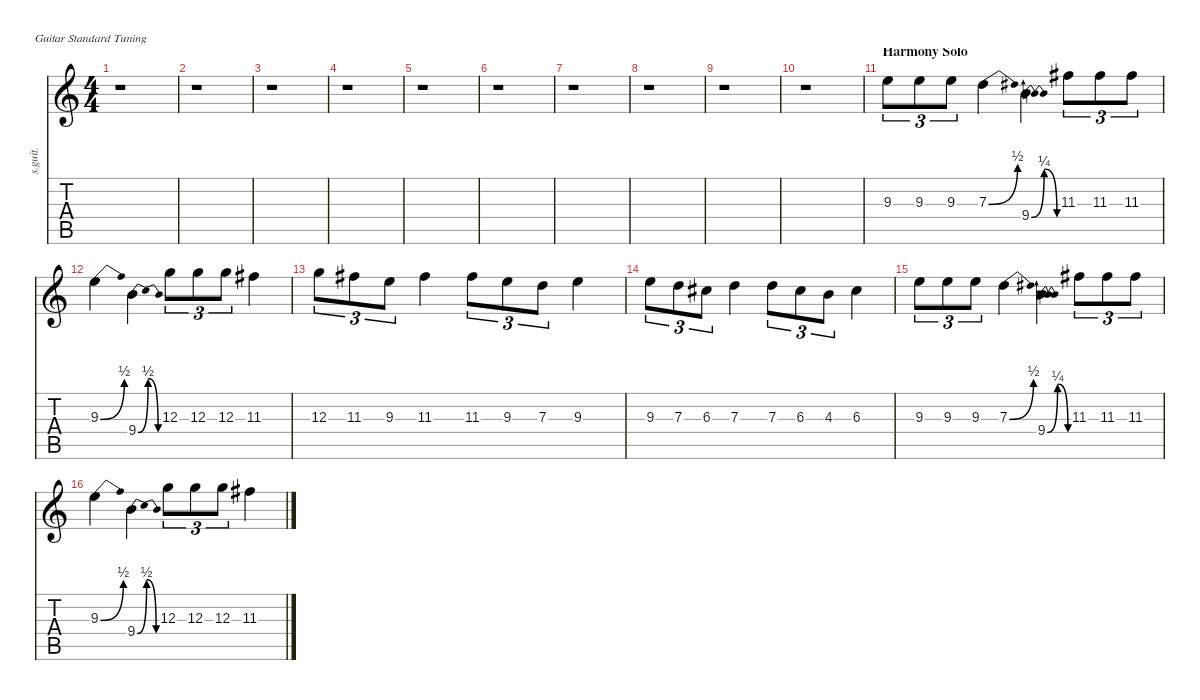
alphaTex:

\defaultSystemsLayout 4
\hideDynamics
\bracketExtendMode nobrackets
\track ("Extra Harmony Guitar" "s.guit.") {instrument distortionguitar}
\staff {score tabs}
\tuning (E4 B3 G3 D3 A2 E2)
\ts (4 4)
\tempo (220 hide)
\clef g2
\ks c
r.1{dy ff} |
r.1 |
r.1 |
r.1 |
r.1 |
r.1 |
r.1 |
r.1 |
r.1 |
r.1 |
\section ("" "Harmony Solo")
9.3.8{tu (3 2) lyrics (0 "") lyrics (1 "") lyrics (2 "") lyrics (3 "") lyrics (4 "") dy fff} 9.3.8{tu (3 2) lyrics (0 "") lyrics (1 "") lyrics (2 "") lyrics (3 "") lyrics (4 "")} 9.3.8{tu (3 2) lyrics (0 "") lyrics (1 "") lyrics (2 "") lyrics (3 "") lyrics (4 "")} 7.3{be (bend 0 0 15 2)}.4{lyrics (0 "") lyrics (1 "") lyrics (2 "") lyrics (3 "") lyrics (4 "")} 9.4{be (bendrelease 0 0 30 1 30 1 60 0)}.4{lyrics (0 "") lyrics (1 "") lyrics (2 "") lyrics (3 "") lyrics (4 "")} 11.3{acc #}.8{tu (3 2) lyrics (0 "") lyrics (1 "") lyrics (2 "") lyrics (3 "") lyrics (4 "")} 11.3{acc #}.8{tu (3 2) lyrics (0 "") lyrics (1 "") lyrics (2 "") lyrics (3 "") lyrics (4 "")} 11.3{acc #}.8{tu (3 2) lyrics (0 "") lyrics (1 "") lyrics (2 "") lyrics (3 "") lyrics (4 "")} |
9.3{be (bend 0 0 15 2)}.4{lyrics (0 "") lyrics (1 "") lyrics (2 "") lyrics (3 "") lyrics (4 "")} 9.4{be (bendrelease 0 0 30 2 30 2 60 0)}.4{lyrics (0 "") lyrics (1 "") lyrics (2 "") lyrics (3 "") lyrics (4 "")} 12.3.8{tu (3 2) lyrics (0 "") lyrics (1 "") lyrics (2 "") lyrics (3 "") lyrics (4 "")} 12.3.8{tu (3 2) lyrics (0 "") lyrics (1 "") lyrics (2 "") lyrics (3 "") lyrics (4 "")} 12.3.8{tu (3 2) lyrics (0 "") lyrics (1 "") lyrics (2 "") lyrics (3 "") lyrics (4 "")} 11.3{acc #}.4{lyrics (0 "") lyrics (1 "") lyrics (2 "") lyrics (3 "") lyrics (4 "")} |
12.3.8{tu (3 2) lyrics (0 "") lyrics (1 "") lyrics (2 "") lyrics (3 "") lyrics (4 "")} 11.3{acc #}.8{tu (3 2) lyrics (0 "") lyrics (1 "") lyrics (2 "") lyrics (3 "") lyrics (4 "")} 9.3.8{tu (3 2) lyrics (0 "") lyrics (1 "") lyrics (2 "") lyrics (3 "") lyrics (4 "")} 11.3{acc #}.4{lyrics (0 "") lyrics (1 "") lyrics (2 "") lyrics (3 "") lyrics (4 "")} 11.3{acc #}.8{tu (3 2) lyrics (0 "") lyrics (1 "") lyrics (2 "") lyrics (3 "") lyrics (4 "")} 9.3.8{tu (3 2) lyrics (0 "") lyrics (1 "") lyrics (2 "") lyrics (3 "") lyrics (4 "")} 7.3.8{tu (3 2) lyrics (0 "") lyrics (1 "") lyrics (2 "") lyrics (3 "") lyrics (4 "")} 9.3.4{lyrics (0 "") lyrics (1 "") lyrics (2 "") lyrics (3 "") lyrics (4 "")} |
9.3.8{tu (3 2) lyrics (0 "") lyrics (1 "") lyrics (2 "") lyrics (3 "") lyrics (4 "")} 7.3.8{tu (3 2) lyrics (0 "") lyrics (1 "") lyrics (2 "") lyrics (3 "") lyrics (4 "")} 6.3{acc #}.8{tu (3 2) lyrics (0 "") lyrics (1 "") lyrics (2 "") lyrics (3 "") lyrics (4 "")} 7.3.4{lyrics (0 "") lyrics (1 "") lyrics (2 "") lyrics (3 "") lyrics (4 "")} 7.3.8{tu (3 2) lyrics (0 "") lyrics (1 "") lyrics (2 "") lyrics (3 "") lyrics (4 "")} 6.3{acc #}.8{tu (3 2) lyrics (0 "") lyrics (1 "") lyrics (2 "") lyrics (3 "") lyrics (4 "")} 4.3.8{tu (3 2) lyrics (0 "") lyrics (1 "") lyrics (2 "") lyrics (3 "") lyrics (4 "")} 6.3{acc #}.4{lyrics (0 "") lyrics (1 "") lyrics (2 "") lyrics (3 "") lyrics (4 "")} |
9.3.8{tu (3 2) lyrics (0 "") lyrics (1 "") lyrics (2 "") lyrics (3 "") lyrics (4 "")} 9.3.8{tu (3 2) lyrics (0 "") lyrics (1 "") lyrics (2 "") lyrics (3 "") lyrics (4 "")} 9.3.8{tu (3 2) lyrics (0 "") lyrics (1 "") lyrics (2 "") lyrics (3 "") lyrics (4 "")} 7.3{be (bend 0 0 15 2)}.4{lyrics (0 "") lyrics (1 "") lyrics (2 "") lyrics (3 "") lyrics (4 "")} 9.4{be (bendrelease 0 0 30 1 30 1 60 0)}.4{lyrics (0 "") lyrics (1 "") lyrics (2 "") lyrics (3 "") lyrics (4 "")} 11.3{acc #}.8{tu (3 2) lyrics (0 "") lyrics (1 "") lyrics (2 "") lyrics (3 "") lyrics (4 "")} 11.3{acc #}.8{tu (3 2) lyrics (0 "") lyrics (1 "") lyrics (2 "") lyrics (3 "") lyrics (4 "")} 11.3{acc #}.8{tu (3 2) lyrics (0 "") lyrics (1 "") lyrics (2 "") lyrics (3 "") lyrics (4 "")} |
9.3{be (bend 0 0 15 2)}.4{lyrics (0 "") lyrics (1 "") lyrics (2 "") lyrics (3 "") lyrics (4 "")} 9.4{be (bendrelease 0 0 30 2 30 2 60 0)}.4{lyrics (0 "") lyrics (1 "") lyrics (2 "") lyrics (3 "") lyrics (4 "")} 12.3.8{tu (3 2) lyrics (0 "") lyrics (1 "") lyrics (2 "") lyrics (3 "") lyrics (4 "")} 12.3.8{tu (3 2) lyrics (0 "") lyrics (1 "") lyrics (2 "") lyrics (3 "") lyrics (4 "")} 12.3.8{tu (3 2) lyrics (0 "") lyrics (1 "") lyrics (2 "") lyrics (3 "") lyrics (4 "")} 11.3{acc #}.4{lyrics (0 "") lyrics (1 "") lyrics (2 "") lyrics (3 "") lyrics (4 "")}
